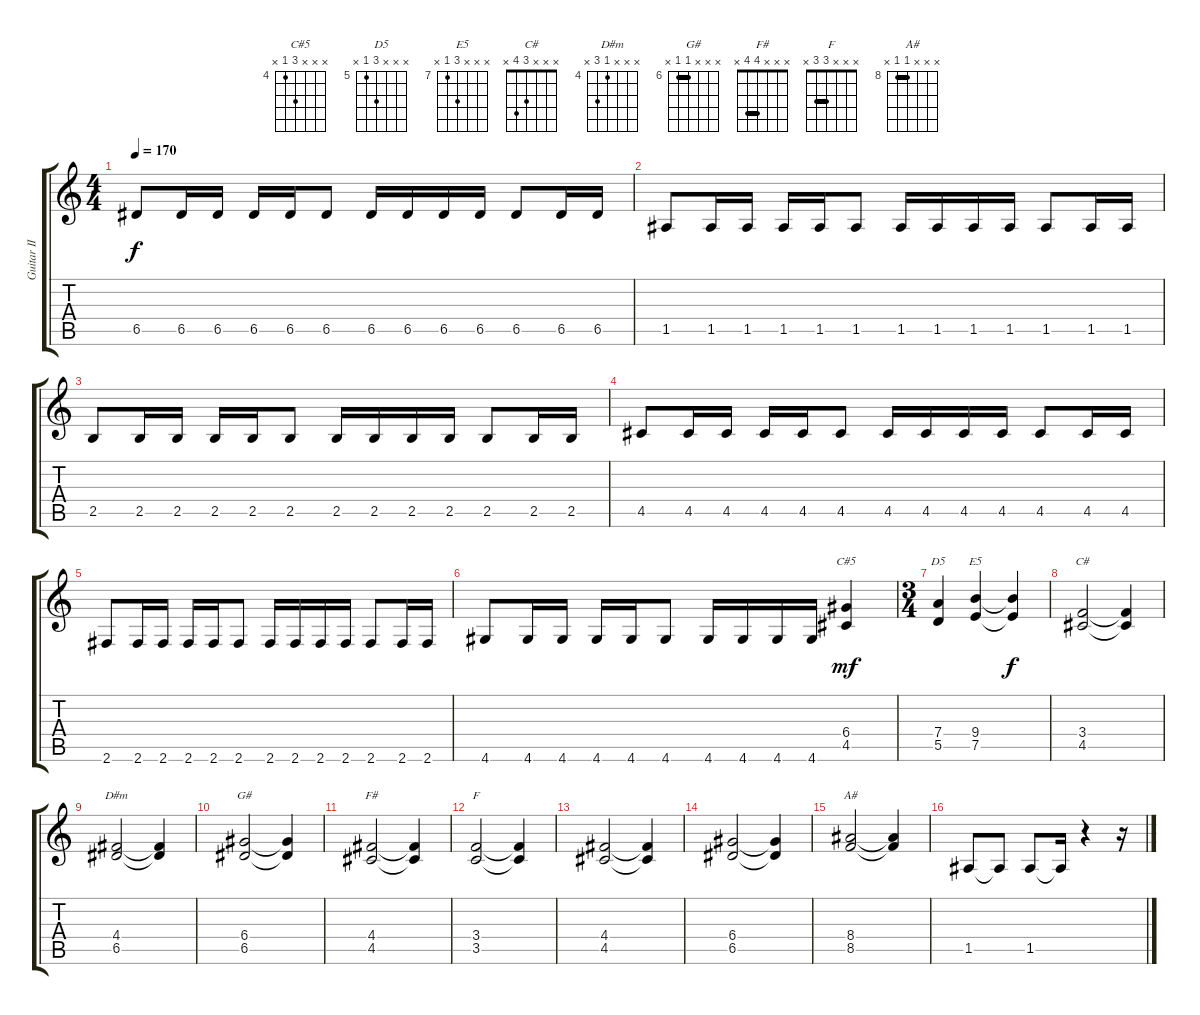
\track ("Guitar II" "Guitar II") {instrument distortionguitar}
\staff {score tabs}
\tuning (E4 B3 G3 D3 A2 E2) {hide}
\chord ("C#5" x x x 6 4 x) {firstfret 4}
\chord ("D5" x x x 7 5 x) {firstfret 5}
\chord ("E5" x x x 9 7 x) {firstfret 7}
\chord ("C#" x x x 3 4 x)
\chord ("D#m" x x x 4 6 x) {firstfret 4}
\chord ("G#" x x x 6 6 x) {firstfret 6 barre 6}
\chord ("F#" x x x 4 4 x) {barre 4}
\chord ("F" x x x 3 3 x) {barre 3}
\chord ("A#" x x x 8 8 x) {firstfret 8 barre 8}
\ts (4 4)
\tempo 170
\clef g2
\ks c
6.5.8{dy f} 6.5.16 6.5.16 6.5.16 6.5.16 6.5.8 6.5.16 6.5.16 6.5.16 6.5.16 6.5.8 6.5.16 6.5.16 |
1.5.8 1.5.16 1.5.16 1.5.16 1.5.16 1.5.8 1.5.16 1.5.16 1.5.16 1.5.16 1.5.8 1.5.16 1.5.16 |
2.5.8 2.5.16 2.5.16 2.5.16 2.5.16 2.5.8 2.5.16 2.5.16 2.5.16 2.5.16 2.5.8 2.5.16 2.5.16 |
4.5.8 4.5.16 4.5.16 4.5.16 4.5.16 4.5.8 4.5.16 4.5.16 4.5.16 4.5.16 4.5.8 4.5.16 4.5.16 |
2.6.8 2.6.16 2.6.16 2.6.16 2.6.16 2.6.8 2.6.16 2.6.16 2.6.16 2.6.16 2.6.8 2.6.16 2.6.16 |
4.6.8 4.6.16 4.6.16 4.6.16 4.6.16 4.6.8 4.6.16 4.6.16 4.6.16 4.6.16 (6.4 4.5).4{ch "C#5" dy mf} |
\ts (3 4)
(7.4 5.5).4{ch "D5"} (9.4 7.5).4{ch "E5"} (9.4{t} 7.5{t}).4{dy f} |
(3.4 4.5).2{ch "C#"} (3.4{t} 4.5{t}).4 |
(4.4 6.5).2{ch "D#m"} (4.4{t} 6.5{t}).4 |
(6.4 6.5).2{ch "G#"} (6.4{t} 6.5{t}).4 |
(4.4 4.5).2{ch "F#"} (4.4{t} 4.5{t}).4 |
(3.4 3.5).2{ch "F"} (3.4{t} 3.5{t}).4 |
(4.4 4.5).2 (4.4{t} 4.5{t}).4 |
(6.4 6.5).2 (6.4{t} 6.5{t}).4 |
(8.4 8.5).2{ch "A#"} (8.4{t} 8.5{t}).4 |
1.5.8 1.5{t}.8 1.5.8 1.5{t}.16 r.4 r.16
